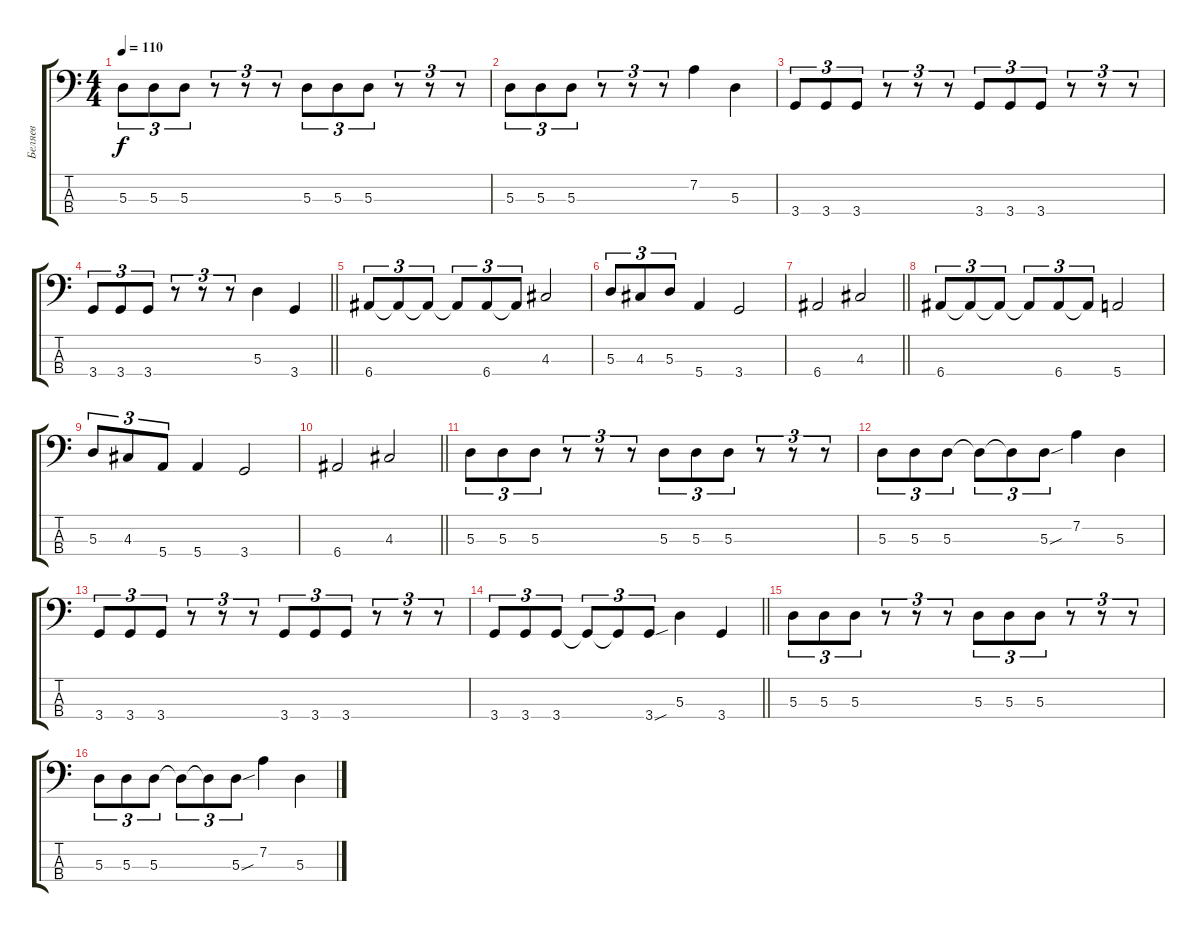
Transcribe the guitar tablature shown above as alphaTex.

\track ("Беляев" "Беляев") {instrument electricbassfinger}
\staff {score tabs}
\tuning (G2 D2 A1 E1) {hide}
\ts (4 4)
\tempo 110
\clef f4
\ks c
5.3.8{tu (3 2) dy f} 5.3.8{tu (3 2)} 5.3.8{tu (3 2)} r.8{tu (3 2)} r.8{tu (3 2)} r.8{tu (3 2)} 5.3.8{tu (3 2)} 5.3.8{tu (3 2)} 5.3.8{tu (3 2)} r.8{tu (3 2)} r.8{tu (3 2)} r.8{tu (3 2)} |
5.3.8{tu (3 2)} 5.3.8{tu (3 2)} 5.3.8{tu (3 2)} r.8{tu (3 2)} r.8{tu (3 2)} r.8{tu (3 2)} 7.2.4 5.3.4 |
3.4.8{tu (3 2)} 3.4.8{tu (3 2)} 3.4.8{tu (3 2)} r.8{tu (3 2)} r.8{tu (3 2)} r.8{tu (3 2)} 3.4.8{tu (3 2)} 3.4.8{tu (3 2)} 3.4.8{tu (3 2)} r.8{tu (3 2)} r.8{tu (3 2)} r.8{tu (3 2)} |
\barLineRight lightlight
3.4.8{tu (3 2)} 3.4.8{tu (3 2)} 3.4.8{tu (3 2)} r.8{tu (3 2)} r.8{tu (3 2)} r.8{tu (3 2)} 5.3.4 3.4.4 |
6.4.8{tu (3 2)} 6.4{t}.8{tu (3 2)} 6.4{t}.8{tu (3 2)} 6.4{t}.8{tu (3 2)} 6.4.8{tu (3 2)} 6.4{t}.8{tu (3 2)} 4.3.2 |
5.3.8{tu (3 2)} 4.3.8{tu (3 2)} 5.3.8{tu (3 2)} 5.4.4 3.4.2 |
\barLineRight lightlight
6.4.2 4.3.2 |
6.4.8{tu (3 2)} 6.4{t}.8{tu (3 2)} 6.4{t}.8{tu (3 2)} 6.4{t}.8{tu (3 2)} 6.4.8{tu (3 2)} 6.4{t}.8{tu (3 2)} 5.4.2 |
5.3.8{tu (3 2)} 4.3.8{tu (3 2)} 5.4.8{tu (3 2)} 5.4.4 3.4.2 |
\barLineRight lightlight
6.4.2 4.3.2 |
5.3.8{tu (3 2)} 5.3.8{tu (3 2)} 5.3.8{tu (3 2)} r.8{tu (3 2)} r.8{tu (3 2)} r.8{tu (3 2)} 5.3.8{tu (3 2)} 5.3.8{tu (3 2)} 5.3.8{tu (3 2)} r.8{tu (3 2)} r.8{tu (3 2)} r.8{tu (3 2)} |
5.3.8{tu (3 2)} 5.3.8{tu (3 2)} 5.3.8{tu (3 2)} 5.3{t}.8{tu (3 2)} 5.3{t}.8{tu (3 2)} 5.3{sou}.8{tu (3 2)} 7.2.4 5.3.4 |
3.4.8{tu (3 2)} 3.4.8{tu (3 2)} 3.4.8{tu (3 2)} r.8{tu (3 2)} r.8{tu (3 2)} r.8{tu (3 2)} 3.4.8{tu (3 2)} 3.4.8{tu (3 2)} 3.4.8{tu (3 2)} r.8{tu (3 2)} r.8{tu (3 2)} r.8{tu (3 2)} |
\barLineRight lightlight
3.4.8{tu (3 2)} 3.4.8{tu (3 2)} 3.4.8{tu (3 2)} 3.4{t}.8{tu (3 2)} 3.4{t}.8{tu (3 2)} 3.4{sou}.8{tu (3 2)} 5.3.4 3.4.4 |
5.3.8{tu (3 2)} 5.3.8{tu (3 2)} 5.3.8{tu (3 2)} r.8{tu (3 2)} r.8{tu (3 2)} r.8{tu (3 2)} 5.3.8{tu (3 2)} 5.3.8{tu (3 2)} 5.3.8{tu (3 2)} r.8{tu (3 2)} r.8{tu (3 2)} r.8{tu (3 2)} |
5.3.8{tu (3 2)} 5.3.8{tu (3 2)} 5.3.8{tu (3 2)} 5.3{t}.8{tu (3 2)} 5.3{t}.8{tu (3 2)} 5.3{sou}.8{tu (3 2)} 7.2.4 5.3.4
